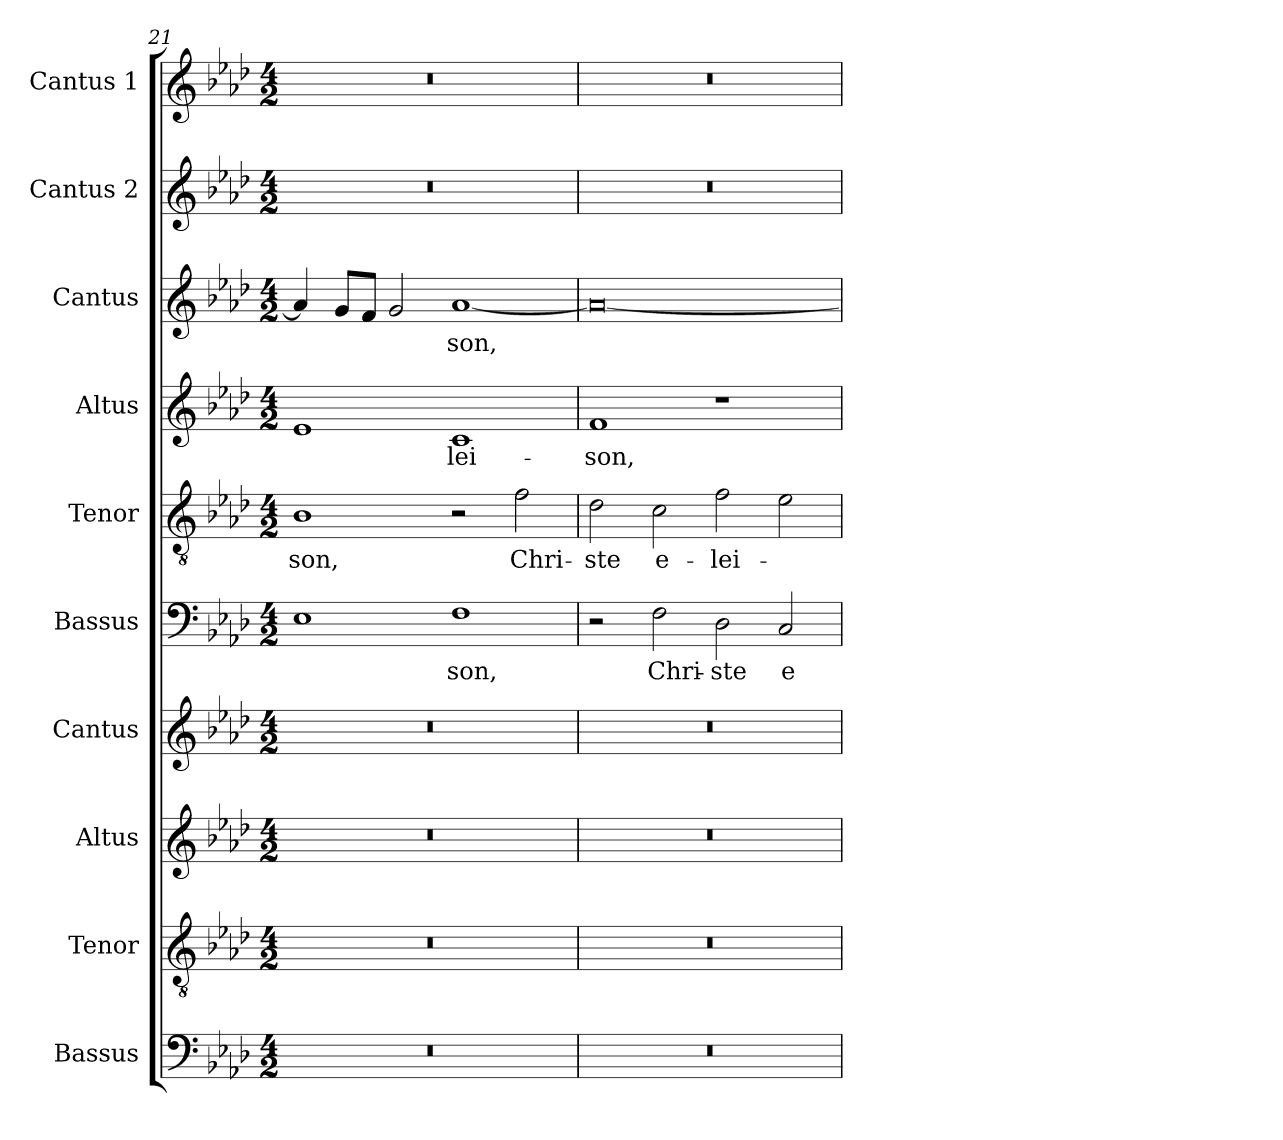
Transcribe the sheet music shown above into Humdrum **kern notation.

**kern	**kern	**kern	**kern	**kern	**text	**kern	**text	**kern	**text	**kern	**text	**kern	**kern
*part10	*part9	*part8	*part7	*part6	*part6	*part5	*part5	*part4	*part4	*part3	*part3	*part2	*part1
*staff10	*staff9	*staff8	*staff7	*staff6	*staff6	*staff5	*staff5	*staff4	*staff4	*staff3	*staff3	*staff2	*staff1
*I"Bassus	*I"Tenor	*I"Altus	*I"Cantus	*I"Bassus	*	*I"Tenor	*	*I"Altus	*	*I"Cantus	*	*I"Cantus 2	*I"Cantus 1
*	*	*	*	*	*	*	*	*	*	*	*	*I'Cant.	*I'Cant.
*clefF4	*clefGv2	*clefG2	*clefG2	*clefF4	*	*clefGv2	*	*clefG2	*	*clefG2	*	*clefG2	*clefG2
*	*ITrd7c12	*ITrd7c12	*	*	*	*ITrd7c12	*	*ITrd7c12	*	*	*	*	*
*k[b-e-a-d-]	*k[b-e-a-d-]	*k[b-e-a-d-]	*k[b-e-a-d-]	*k[b-e-a-d-]	*	*k[b-e-a-d-]	*	*k[b-e-a-d-]	*	*k[b-e-a-d-]	*	*k[b-e-a-d-]	*k[b-e-a-d-]
*A-:	*A-:	*A-:	*A-:	*A-:	*	*A-:	*	*A-:	*	*A-:	*	*A-:	*A-:
*M4/2	*M4/2	*M4/2	*M4/2	*M4/2	*	*M4/2	*	*M4/2	*	*M4/2	*	*M4/2	*M4/2
=21	=21	=21	=21	=21	=21	=21	=21	=21	=21	=21	=21	=21	=21
!LO:N:vis=1	!LO:N:vis=1	!LO:N:vis=1	!LO:N:vis=1	!	!	!	!	!	!	!	!	!	!
!	!	!	!	!	!	!	!LO:LY:b:color=#000000	!	!	!	!	!LO:N:vis=1	!LO:N:vis=1
0r	0r	0r	0r	1E-i	.	1BB-i	-son,	1E-i	.	4a-i/]	.	0r	0r
.	.	.	.	.	.	.	.	.	.	8gi/L	.	.	.
.	.	.	.	.	.	.	.	.	.	8fi/J	.	.	.
.	.	.	.	.	.	.	.	.	.	2gi/	.	.	.
!	!	!	!	!	!LO:LY:b:color=#000000	!	!	!	!	!	!	!	!
!	!	!	!	!	!	!	!	!	!LO:LY:b:color=#000000	!	!	!	!
!	!	!	!	!	!	!	!	!	!	!	!LO:LY:b:color=#000000	!	!
.	.	.	.	1Fi	-son,	2r	.	1Ci	-lei-	[<1a-i	-son,	.	.
!	!	!	!	!	!	!	!LO:LY:b:color=#000000	!	!	!	!	!	!
.	.	.	.	.	.	2Fi\	Chri-	.	.	.	.	.	.
=22	=22	=22	=22	=22	=22	=22	=22	=22	=22	=22	=22	=22	=22
!LO:N:vis=1	!LO:N:vis=1	!LO:N:vis=1	!LO:N:vis=1	!	!	!	!	!	!	!	!	!	!
!	!	!	!	!	!	!	!LO:LY:b:color=#000000	!	!	!	!	!	!
!	!	!	!	!	!	!	!	!	!LO:LY:b:color=#000000	!	!	!LO:N:vis=1	!LO:N:vis=1
0r	0r	0r	0r	2r	.	2D-i\	-ste	1Fi	-son,	0a-i_<	.	0r	0r
!	!	!	!	!	!LO:LY:b:color=#000000	!	!	!	!	!	!	!	!
!	!	!	!	!	!	!	!LO:LY:b:color=#000000	!	!	!	!	!	!
.	.	.	.	2Fi\	Chri-	2Ci\	e-	.	.	.	.	.	.
!	!	!	!	!	!LO:LY:b:color=#000000	!	!	!	!	!	!	!	!
!	!	!	!	!	!	!	!LO:LY:b:color=#000000	!	!	!	!	!	!
.	.	.	.	2D-i\	-ste	2Fi\	-lei-	1r	.	.	.	.	.
!	!	!	!	!	!LO:LY:b:color=#000000	!	!	!	!	!	!	!	!
.	.	.	.	2Ci/	e-	2E-i\	.	.	.	.	.	.	.
=	=	=	=	=	=	=	=	=	=	=	=	=	=
*-	*-	*-	*-	*-	*-	*-	*-	*-	*-	*-	*-	*-	*-
